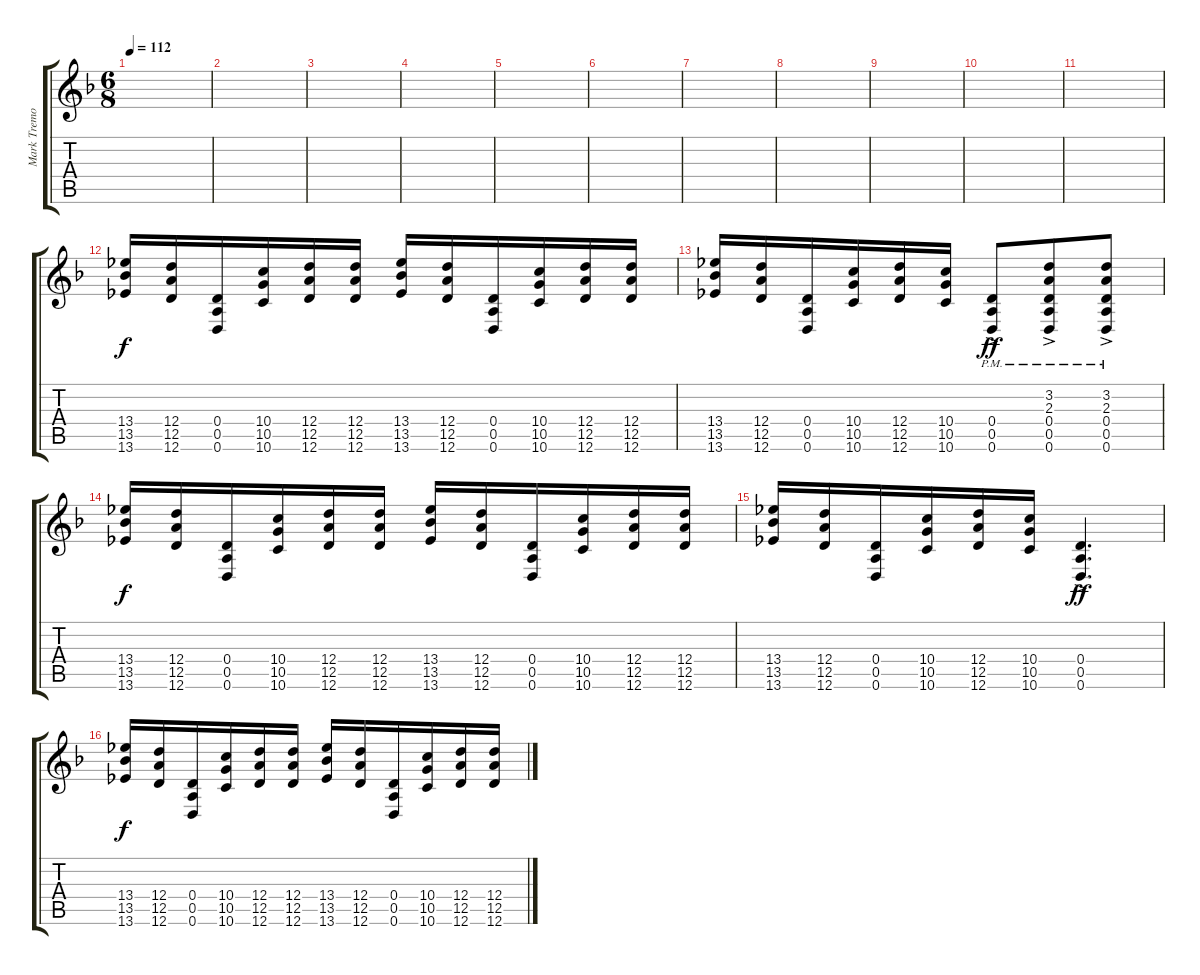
\track ("Mark Tremonti (Distortion)" "Mark Tremo") {instrument distortionguitar}
\staff {score tabs}
\tuning (E4 B3 G3 D3 A2 D2) {hide}
\ts (6 8)
\tempo 112
\clef g2
\ks f
|
|
|
|
|
|
|
|
|
|
|
(13.4 13.5 13.6).16 (12.4 12.5 12.6).16 (0.4 0.5 0.6).16 (10.4 10.5 10.6).16 (12.4 12.5 12.6).16 (12.4 12.5 12.6).16 (13.4 13.5 13.6).16 (12.4 12.5 12.6).16 (0.4 0.5 0.6).16 (10.4 10.5 10.6).16 (12.4 12.5 12.6).16 (12.4 12.5 12.6).16 |
(13.4 13.5 13.6).16 (12.4 12.5 12.6).16 (0.4 0.5 0.6).16 (10.4 10.5 10.6).16 (12.4 12.5 12.6).16 (10.4 10.5 10.6).16 (0.4{ac pm} 0.5{ac pm} 0.6{ac pm}).8{dy ff} (3.2{ac pm} 2.3{ac pm} 0.4{ac pm} 0.5{ac pm} 0.6{ac pm}).8 (3.2{ac pm} 2.3{ac pm} 0.4{ac pm} 0.5{ac pm} 0.6{ac pm}).8 |
(13.4 13.5 13.6).16{dy f} (12.4 12.5 12.6).16 (0.4 0.5 0.6).16 (10.4 10.5 10.6).16 (12.4 12.5 12.6).16 (12.4 12.5 12.6).16 (13.4 13.5 13.6).16 (12.4 12.5 12.6).16 (0.4 0.5 0.6).16 (10.4 10.5 10.6).16 (12.4 12.5 12.6).16 (12.4 12.5 12.6).16 |
(13.4 13.5 13.6).16 (12.4 12.5 12.6).16 (0.4 0.5 0.6).16 (10.4 10.5 10.6).16 (12.4 12.5 12.6).16 (10.4 10.5 10.6).16 (0.4{ac} 0.5{ac} 0.6{ac}).4{d dy ff} |
(13.4 13.5 13.6).16{dy f} (12.4 12.5 12.6).16 (0.4 0.5 0.6).16 (10.4 10.5 10.6).16 (12.4 12.5 12.6).16 (12.4 12.5 12.6).16 (13.4 13.5 13.6).16 (12.4 12.5 12.6).16 (0.4 0.5 0.6).16 (10.4 10.5 10.6).16 (12.4 12.5 12.6).16 (12.4 12.5 12.6).16
